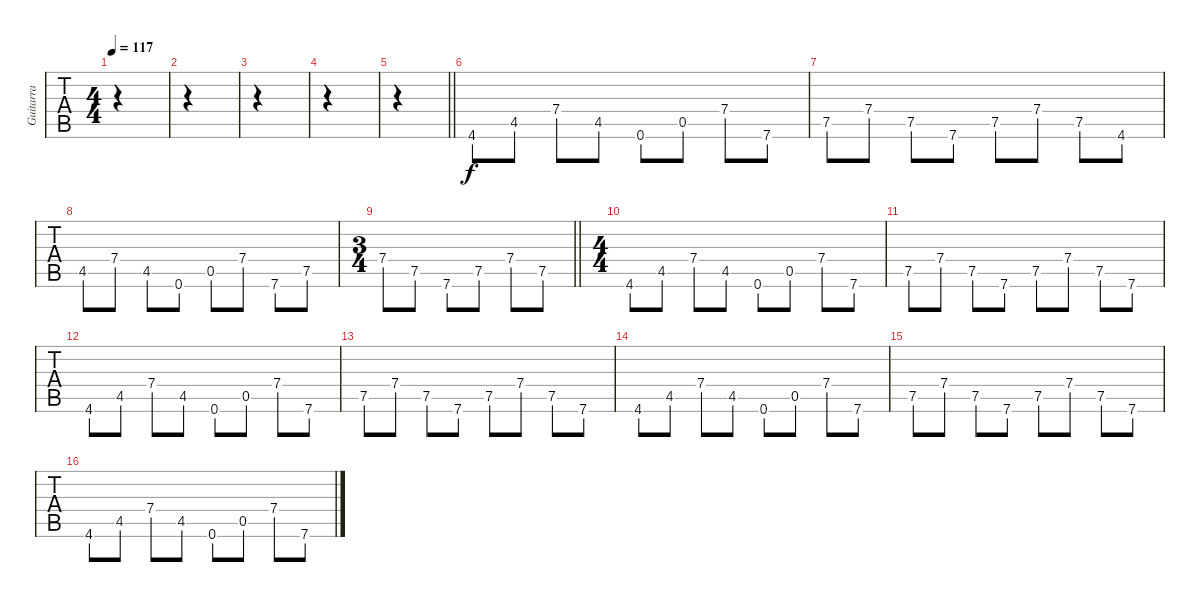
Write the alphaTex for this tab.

\track ("Guitarra" "Guitarra") {instrument electricguitarjazz}
\staff {tabs}
\tuning (D4 A3 F3 C3 G2 C2) {hide}
\ts (4 4)
\tempo 117
\clef g2
\ks c
|
|
|
|
\barLineRight lightlight
|
4.6.8 4.5.8 7.4.8 4.5.8 0.6.8 0.5.8 7.4.8 7.6.8 |
7.5.8 7.4.8 7.5.8 7.6.8 7.5.8 7.4.8 7.5.8 4.6.8 |
4.5.8 7.4.8 4.5.8 0.6.8 0.5.8 7.4.8 7.6.8 7.5.8 |
\ts (3 4)
\barLineRight lightlight
7.4.8 7.5.8 7.6.8 7.5.8 7.4.8 7.5.8 |
\ts (4 4)
4.6.8 4.5.8 7.4.8 4.5.8 0.6.8 0.5.8 7.4.8 7.6.8 |
7.5.8 7.4.8 7.5.8 7.6.8 7.5.8 7.4.8 7.5.8 7.6.8 |
4.6.8 4.5.8 7.4.8 4.5.8 0.6.8 0.5.8 7.4.8 7.6.8 |
7.5.8 7.4.8 7.5.8 7.6.8 7.5.8 7.4.8 7.5.8 7.6.8 |
4.6.8 4.5.8 7.4.8 4.5.8 0.6.8 0.5.8 7.4.8 7.6.8 |
7.5.8 7.4.8 7.5.8 7.6.8 7.5.8 7.4.8 7.5.8 7.6.8 |
4.6.8 4.5.8 7.4.8 4.5.8 0.6.8 0.5.8 7.4.8 7.6.8
